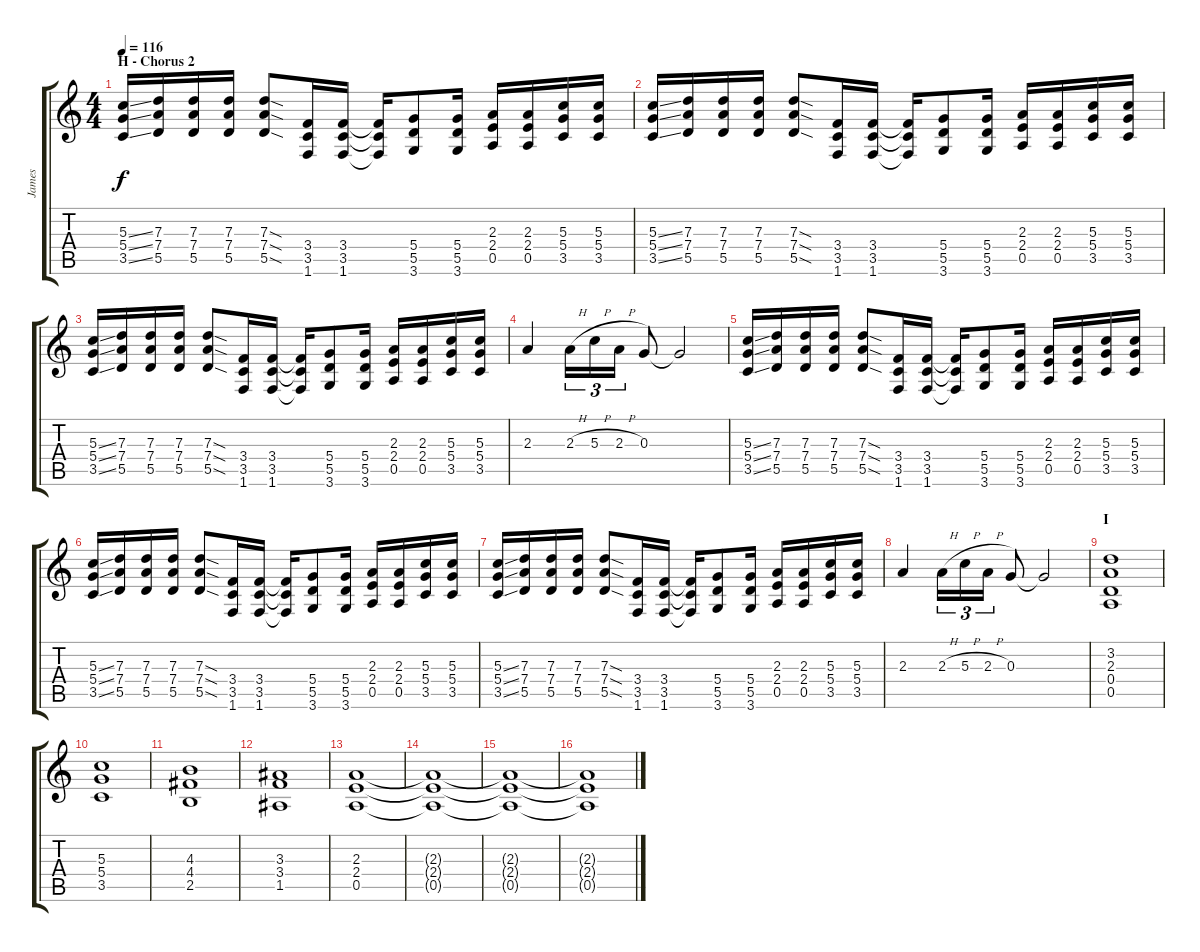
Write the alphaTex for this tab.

\track ("James" "James") {instrument distortionguitar}
\staff {score tabs}
\tuning (E4 B3 G3 D3 A2 E2) {hide}
\ts (4 4)
\section ("" "H - Chorus 2")
\tempo 116
\clef g2
\ks c
(5.3{ss} 5.4{ss} 3.5{ss}).16{dy f} (7.3 7.4 5.5).16 (7.3 7.4 5.5).16 (7.3 7.4 5.5).16 (7.3{sod} 7.4{sod} 5.5{sod}).8 (3.4 3.5 1.6).16 (3.4 3.5 1.6).16 (3.4{t} 3.5{t} 1.6{t}).16 (5.4 5.5 3.6).8 (5.4 5.5 3.6).16 (2.3 2.4 0.5).16 (2.3 2.4 0.5).16 (5.3 5.4 3.5).16 (5.3 5.4 3.5).16 |
(5.3{ss} 5.4{ss} 3.5{ss}).16 (7.3 7.4 5.5).16 (7.3 7.4 5.5).16 (7.3 7.4 5.5).16 (7.3{sod} 7.4{sod} 5.5{sod}).8 (3.4 3.5 1.6).16 (3.4 3.5 1.6).16 (3.4{t} 3.5{t} 1.6{t}).16 (5.4 5.5 3.6).8 (5.4 5.5 3.6).16 (2.3 2.4 0.5).16 (2.3 2.4 0.5).16 (5.3 5.4 3.5).16 (5.3 5.4 3.5).16 |
(5.3{ss} 5.4{ss} 3.5{ss}).16 (7.3 7.4 5.5).16 (7.3 7.4 5.5).16 (7.3 7.4 5.5).16 (7.3{sod} 7.4{sod} 5.5{sod}).8 (3.4 3.5 1.6).16 (3.4 3.5 1.6).16 (3.4{t} 3.5{t} 1.6{t}).16 (5.4 5.5 3.6).8 (5.4 5.5 3.6).16 (2.3 2.4 0.5).16 (2.3 2.4 0.5).16 (5.3 5.4 3.5).16 (5.3 5.4 3.5).16 |
2.3.4 2.3{h}.16{tu (3 2)} 5.3{h}.16{tu (3 2)} 2.3{h}.16{tu (3 2)} 0.3.8 0.3{t}.2 |
(5.3{ss} 5.4{ss} 3.5{ss}).16 (7.3 7.4 5.5).16 (7.3 7.4 5.5).16 (7.3 7.4 5.5).16 (7.3{sod} 7.4{sod} 5.5{sod}).8 (3.4 3.5 1.6).16 (3.4 3.5 1.6).16 (3.4{t} 3.5{t} 1.6{t}).16 (5.4 5.5 3.6).8 (5.4 5.5 3.6).16 (2.3 2.4 0.5).16 (2.3 2.4 0.5).16 (5.3 5.4 3.5).16 (5.3 5.4 3.5).16 |
(5.3{ss} 5.4{ss} 3.5{ss}).16 (7.3 7.4 5.5).16 (7.3 7.4 5.5).16 (7.3 7.4 5.5).16 (7.3{sod} 7.4{sod} 5.5{sod}).8 (3.4 3.5 1.6).16 (3.4 3.5 1.6).16 (3.4{t} 3.5{t} 1.6{t}).16 (5.4 5.5 3.6).8 (5.4 5.5 3.6).16 (2.3 2.4 0.5).16 (2.3 2.4 0.5).16 (5.3 5.4 3.5).16 (5.3 5.4 3.5).16 |
(5.3{ss} 5.4{ss} 3.5{ss}).16 (7.3 7.4 5.5).16 (7.3 7.4 5.5).16 (7.3 7.4 5.5).16 (7.3{sod} 7.4{sod} 5.5{sod}).8 (3.4 3.5 1.6).16 (3.4 3.5 1.6).16 (3.4{t} 3.5{t} 1.6{t}).16 (5.4 5.5 3.6).8 (5.4 5.5 3.6).16 (2.3 2.4 0.5).16 (2.3 2.4 0.5).16 (5.3 5.4 3.5).16 (5.3 5.4 3.5).16 |
2.3.4 2.3{h}.16{tu (3 2)} 5.3{h}.16{tu (3 2)} 2.3{h}.16{tu (3 2)} 0.3.8 0.3{t}.2 |
\section ("" "I")
(3.2 2.3 0.4 0.5).1 |
(5.3 5.4 3.5).1 |
(4.3 4.4 2.5).1 |
(3.3 3.4 1.5).1 |
(2.3 2.4 0.5).1 |
(2.3{t} 2.4{t} 0.5{t}).1 |
(2.3{t} 2.4{t} 0.5{t}).1 |
(2.3{t} 2.4{t} 0.5{t}).1
